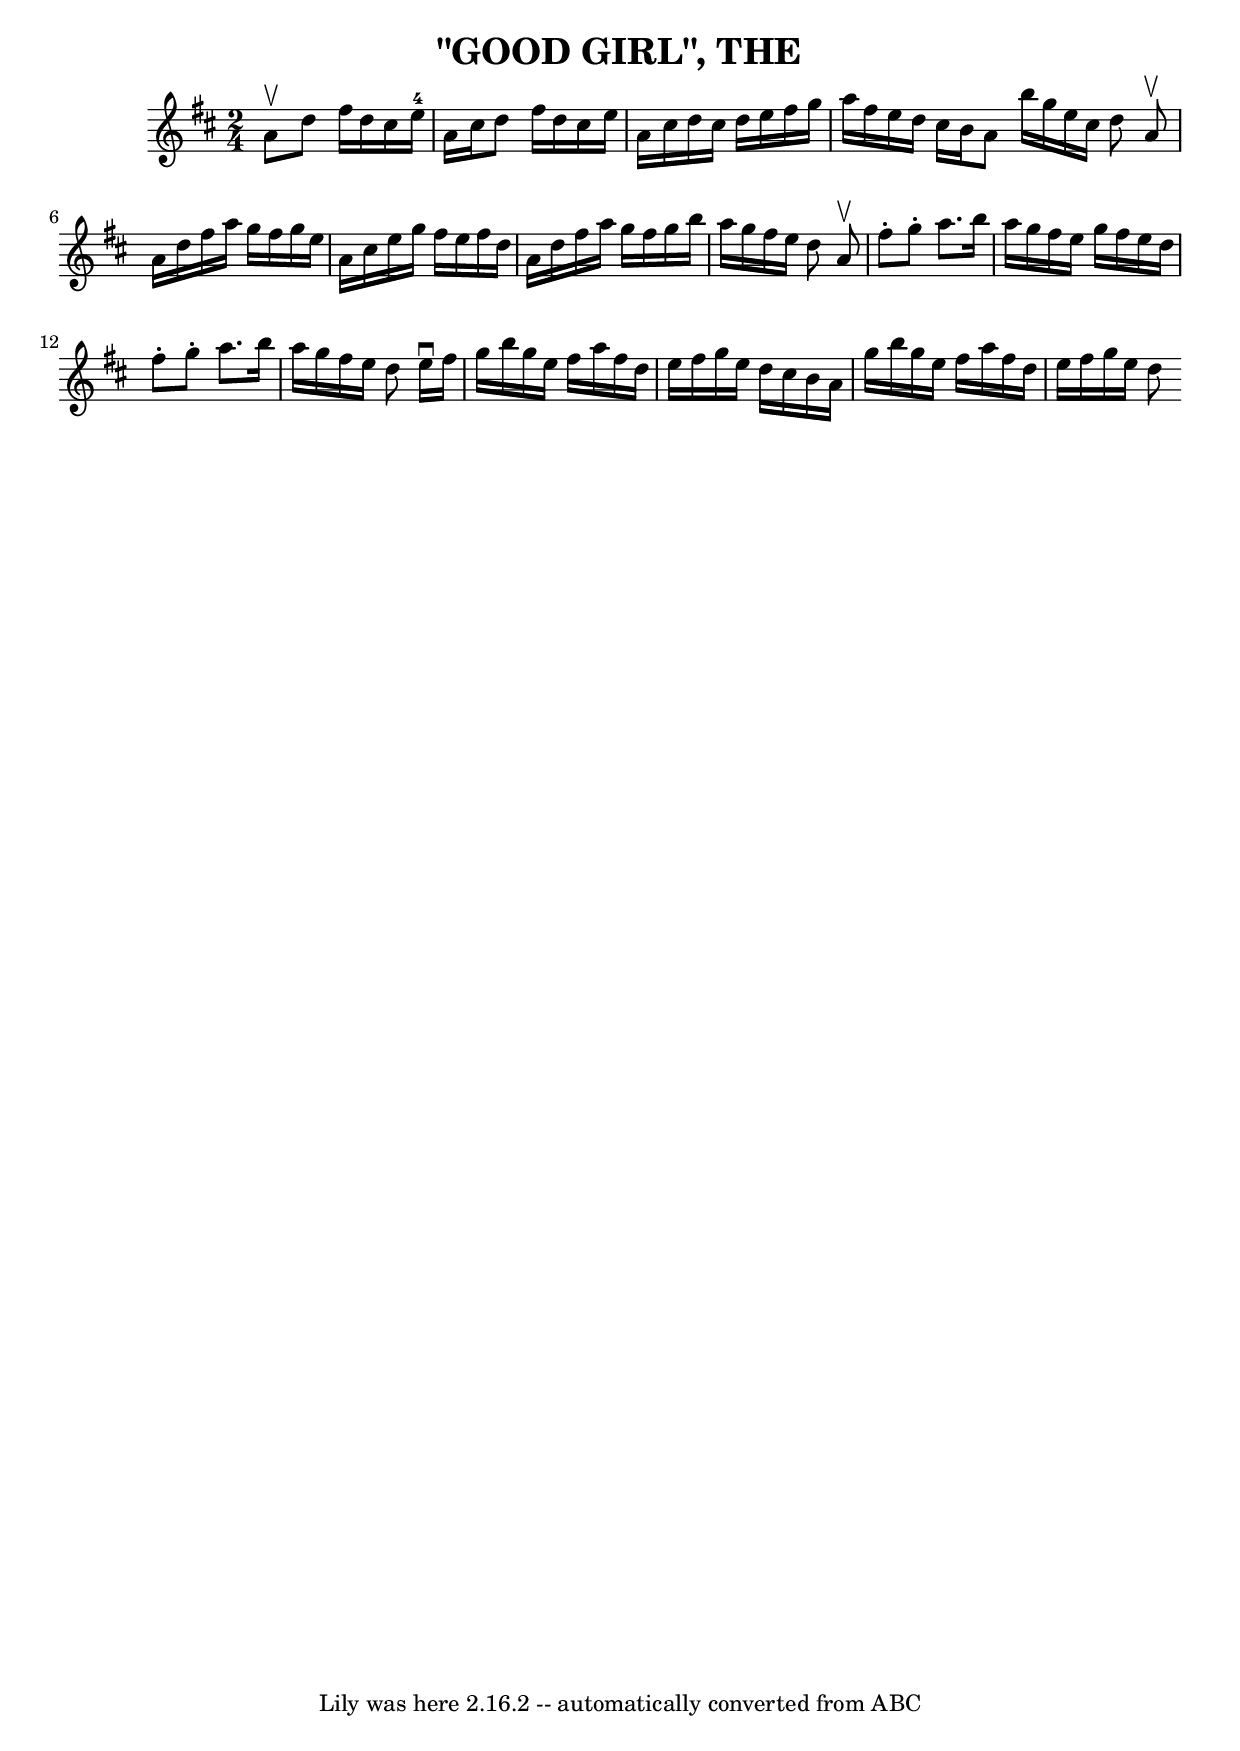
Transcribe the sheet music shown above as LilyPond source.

\version "2.7.40"
\include "Mammoth.ily"
\header {
	%% book = "Coles pg 26.8"
	crossRefNumber = "8"
	footnotes = "\\\\GOOD GIRL -- First lady turn second gent, first gent turn second lady.\\\\Four hands half round, and back to places.  Two couples down centre,\\\\back, first couple cast off.  Right and left 4."
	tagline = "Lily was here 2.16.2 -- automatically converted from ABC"
	title = "\"GOOD GIRL\", THE"
}
voicedefault =  {


\time 2/4 
\key d \major a'8^\upbow   |
 d''8 fis''16 d''16    
cis''16 e''16-4 a'16 cis''16    |
 d''8 fis''16 d''16  
 cis''16 e''16 a'16 cis''16    |
 d''16 cis''16 d''16   
 e''16 fis''16 g''16 a''16 fis''16    |
 e''16 d''16    
cis''16 b'16 a'8    \bar ":|" b''16 g''16 e''16 cis''16    
d''8    \bar "||"     \bar "|:" a'8^\upbow   |
 a'16 d''16    
fis''16 a''16 g''16 fis''16 g''16 e''16    |
 a'16    
cis''16 e''16 g''16 fis''16 e''16 fis''16 d''16    |
   
a'16 d''16 fis''16 a''16 g''16 fis''16 g''16 b''16    
|
 a''16 g''16 fis''16 e''16 d''8    \bar ":|"     
\bar "|:" a'8^\upbow   |
 fis''8 -. g''8 -. a''8. b''16    
|
 a''16 g''16 fis''16 e''16 g''16 fis''16 e''16    
d''16    |
 fis''8 -. g''8 -. a''8. b''16    |
 a''16    
g''16 fis''16 e''16 d''8    \bar ":|"     \bar "|:" e''16^\downbow  
 fis''16    |
 g''16 b''16 g''16 e''16 fis''16 a''16    
fis''16 d''16    |
 e''16 fis''16 g''16 e''16 d''16    
cis''16 b'16 a'16    |
 g''16 b''16 g''16 e''16    
fis''16 a''16 fis''16 d''16    |
 e''16 fis''16 g''16    
e''16 d''8    \bar ":|"   
}

\score{
    <<

	\context Staff="default"
	{
	    \voicedefault 
	}

    >>
	\layout {
	}
	\midi {}
}
